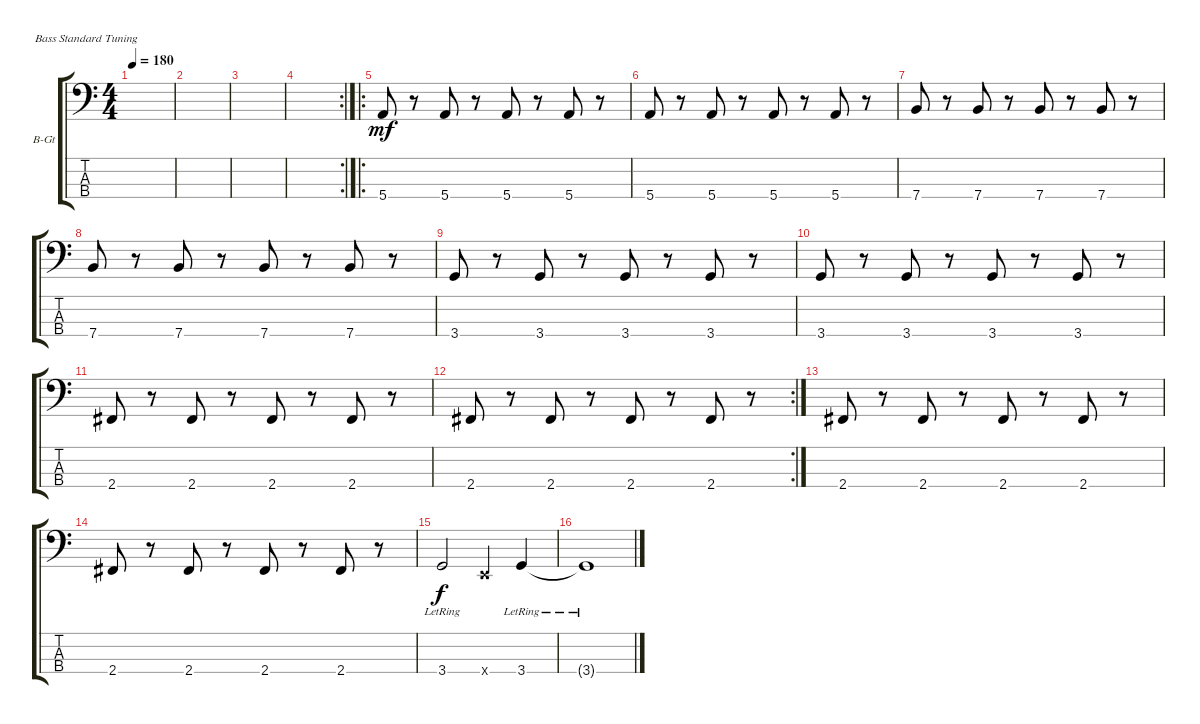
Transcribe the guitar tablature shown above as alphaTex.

\defaultSystemsLayout 4
\bracketExtendMode groupsimilarinstruments
\firstSystemTrackNameOrientation horizontal
\otherSystemsTrackNameOrientation horizontal
\track ("Bass Guitar" "B-Gt") {instrument electricbassfinger}
\staff {score tabs}
\tuning (G2 D2 A1 E1)
\ts (4 4)
\tempo 180
\clef f4
\ks c
|
|
|
\rc 2
|
\ro
5.4.8{dy mf} r.8 5.4.8 r.8 5.4.8 r.8 5.4.8 r.8 |
5.4.8 r.8 5.4.8 r.8 5.4.8 r.8 5.4.8 r.8 |
7.4.8 r.8 7.4.8 r.8 7.4.8 r.8 7.4.8 r.8 |
7.4.8 r.8 7.4.8 r.8 7.4.8 r.8 7.4.8 r.8 |
3.4.8 r.8 3.4.8 r.8 3.4.8 r.8 3.4.8 r.8 |
3.4.8 r.8 3.4.8 r.8 3.4.8 r.8 3.4.8 r.8 |
2.4.8 r.8 2.4.8 r.8 2.4.8 r.8 2.4.8 r.8 |
\rc 2
2.4.8 r.8 2.4.8 r.8 2.4.8 r.8 2.4.8 r.8 |
2.4.8 r.8 2.4.8 r.8 2.4.8 r.8 2.4.8 r.8 |
2.4.8 r.8 2.4.8 r.8 2.4.8 r.8 2.4.8 r.8 |
3.4{lr}.2{dy f} 0.4{x}.4 3.4{lr}.4 |
3.4{lr t}.1
